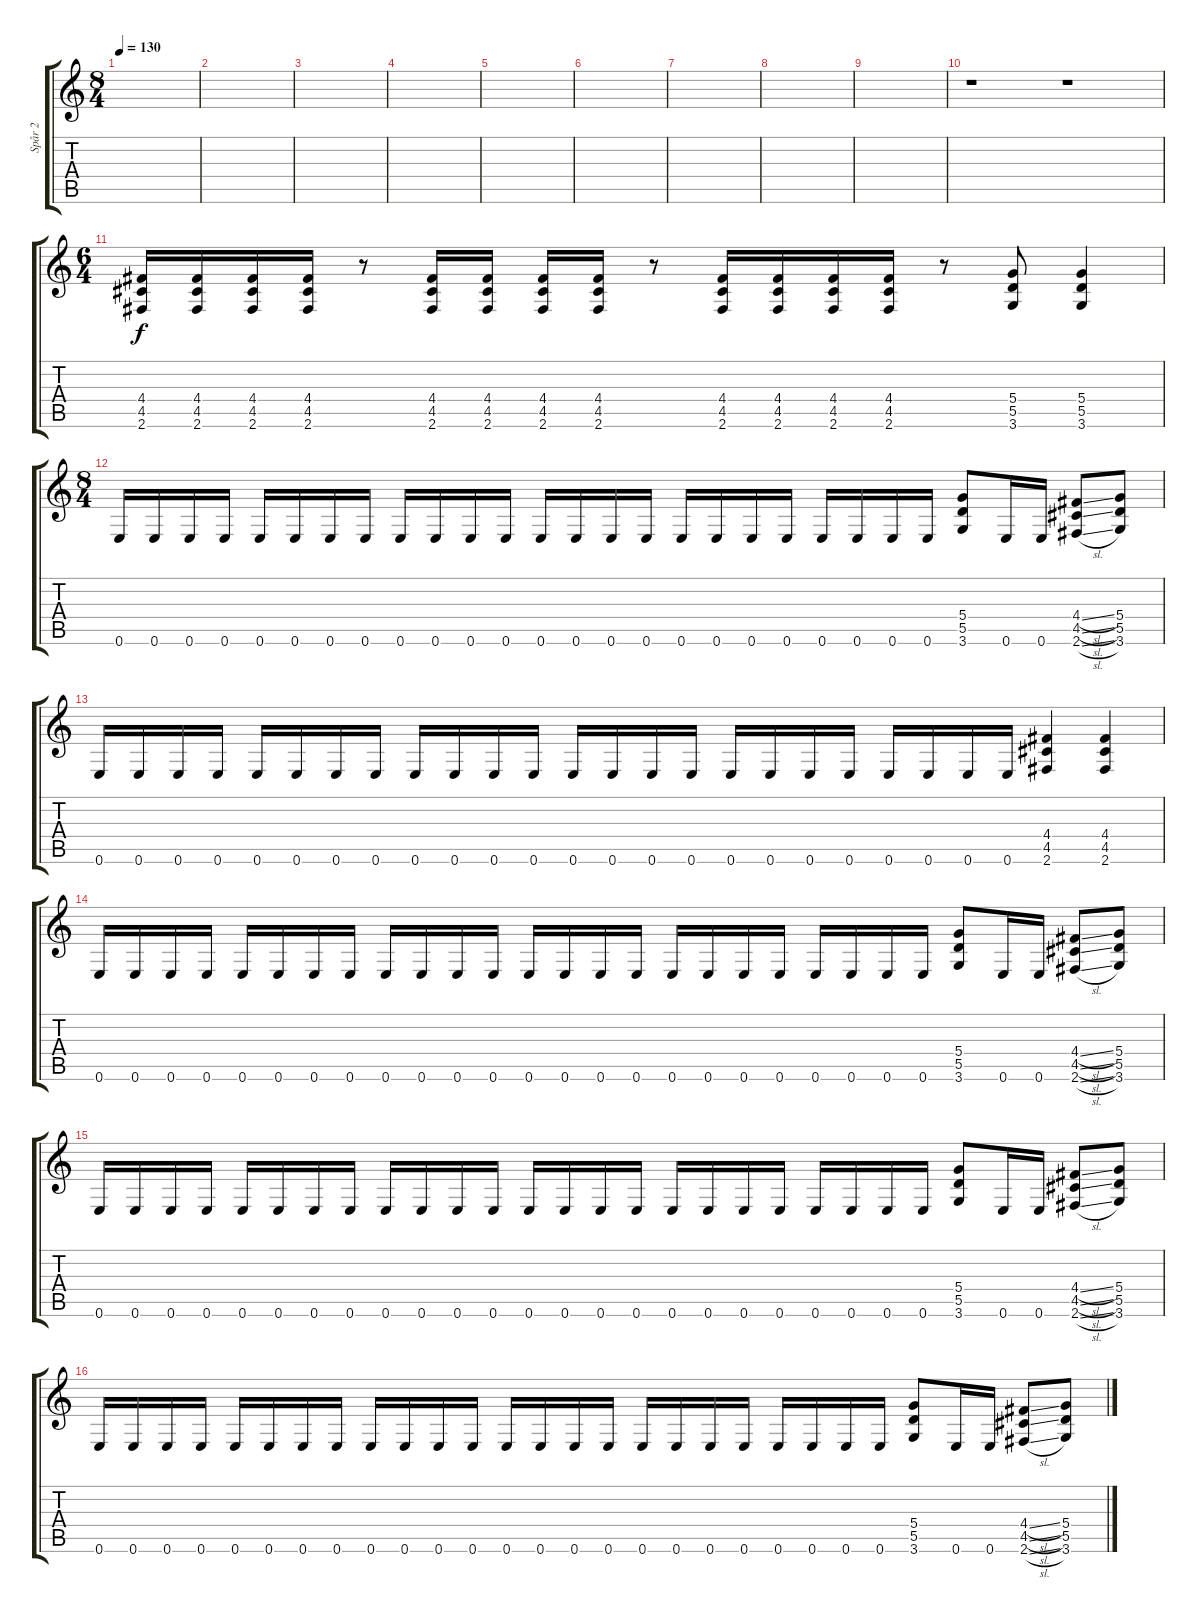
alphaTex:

\track ("Spår 2" "Spår 2") {instrument distortionguitar}
\staff {score tabs}
\tuning (E4 B3 G3 D3 A2 E2) {hide}
\ts (8 4)
\tempo 130
\clef g2
\ks c
|
|
|
|
|
|
|
|
|
r.1 r.1 |
\ts (6 4)
(4.4 4.5 2.6).16 (4.4 4.5 2.6).16 (4.4 4.5 2.6).16 (4.4 4.5 2.6).16 r.8 (4.4 4.5 2.6).16 (4.4 4.5 2.6).16 (4.4 4.5 2.6).16 (4.4 4.5 2.6).16 r.8 (4.4 4.5 2.6).16 (4.4 4.5 2.6).16 (4.4 4.5 2.6).16 (4.4 4.5 2.6).16 r.8 (5.4 5.5 3.6).8 (5.4 5.5 3.6).4 |
\ts (8 4)
0.6.16 0.6.16 0.6.16 0.6.16 0.6.16 0.6.16 0.6.16 0.6.16 0.6.16 0.6.16 0.6.16 0.6.16 0.6.16 0.6.16 0.6.16 0.6.16 0.6.16 0.6.16 0.6.16 0.6.16 0.6.16 0.6.16 0.6.16 0.6.16 (5.4 5.5 3.6).8 0.6.16 0.6.16 (4.4{sl} 4.5{sl} 2.6{sl}).8 (5.4 5.5 3.6).8 |
0.6.16 0.6.16 0.6.16 0.6.16 0.6.16 0.6.16 0.6.16 0.6.16 0.6.16 0.6.16 0.6.16 0.6.16 0.6.16 0.6.16 0.6.16 0.6.16 0.6.16 0.6.16 0.6.16 0.6.16 0.6.16 0.6.16 0.6.16 0.6.16 (4.4 4.5 2.6).4 (4.4 4.5 2.6).4 |
0.6.16 0.6.16 0.6.16 0.6.16 0.6.16 0.6.16 0.6.16 0.6.16 0.6.16 0.6.16 0.6.16 0.6.16 0.6.16 0.6.16 0.6.16 0.6.16 0.6.16 0.6.16 0.6.16 0.6.16 0.6.16 0.6.16 0.6.16 0.6.16 (5.4 5.5 3.6).8 0.6.16 0.6.16 (4.4{sl} 4.5{sl} 2.6{sl}).8 (5.4 5.5 3.6).8 |
0.6.16 0.6.16 0.6.16 0.6.16 0.6.16 0.6.16 0.6.16 0.6.16 0.6.16 0.6.16 0.6.16 0.6.16 0.6.16 0.6.16 0.6.16 0.6.16 0.6.16 0.6.16 0.6.16 0.6.16 0.6.16 0.6.16 0.6.16 0.6.16 (5.4 5.5 3.6).8 0.6.16 0.6.16 (4.4{sl} 4.5{sl} 2.6{sl}).8 (5.4 5.5 3.6).8 |
0.6.16 0.6.16 0.6.16 0.6.16 0.6.16 0.6.16 0.6.16 0.6.16 0.6.16 0.6.16 0.6.16 0.6.16 0.6.16 0.6.16 0.6.16 0.6.16 0.6.16 0.6.16 0.6.16 0.6.16 0.6.16 0.6.16 0.6.16 0.6.16 (5.4 5.5 3.6).8 0.6.16 0.6.16 (4.4{sl} 4.5{sl} 2.6{sl}).8 (5.4 5.5 3.6).8
